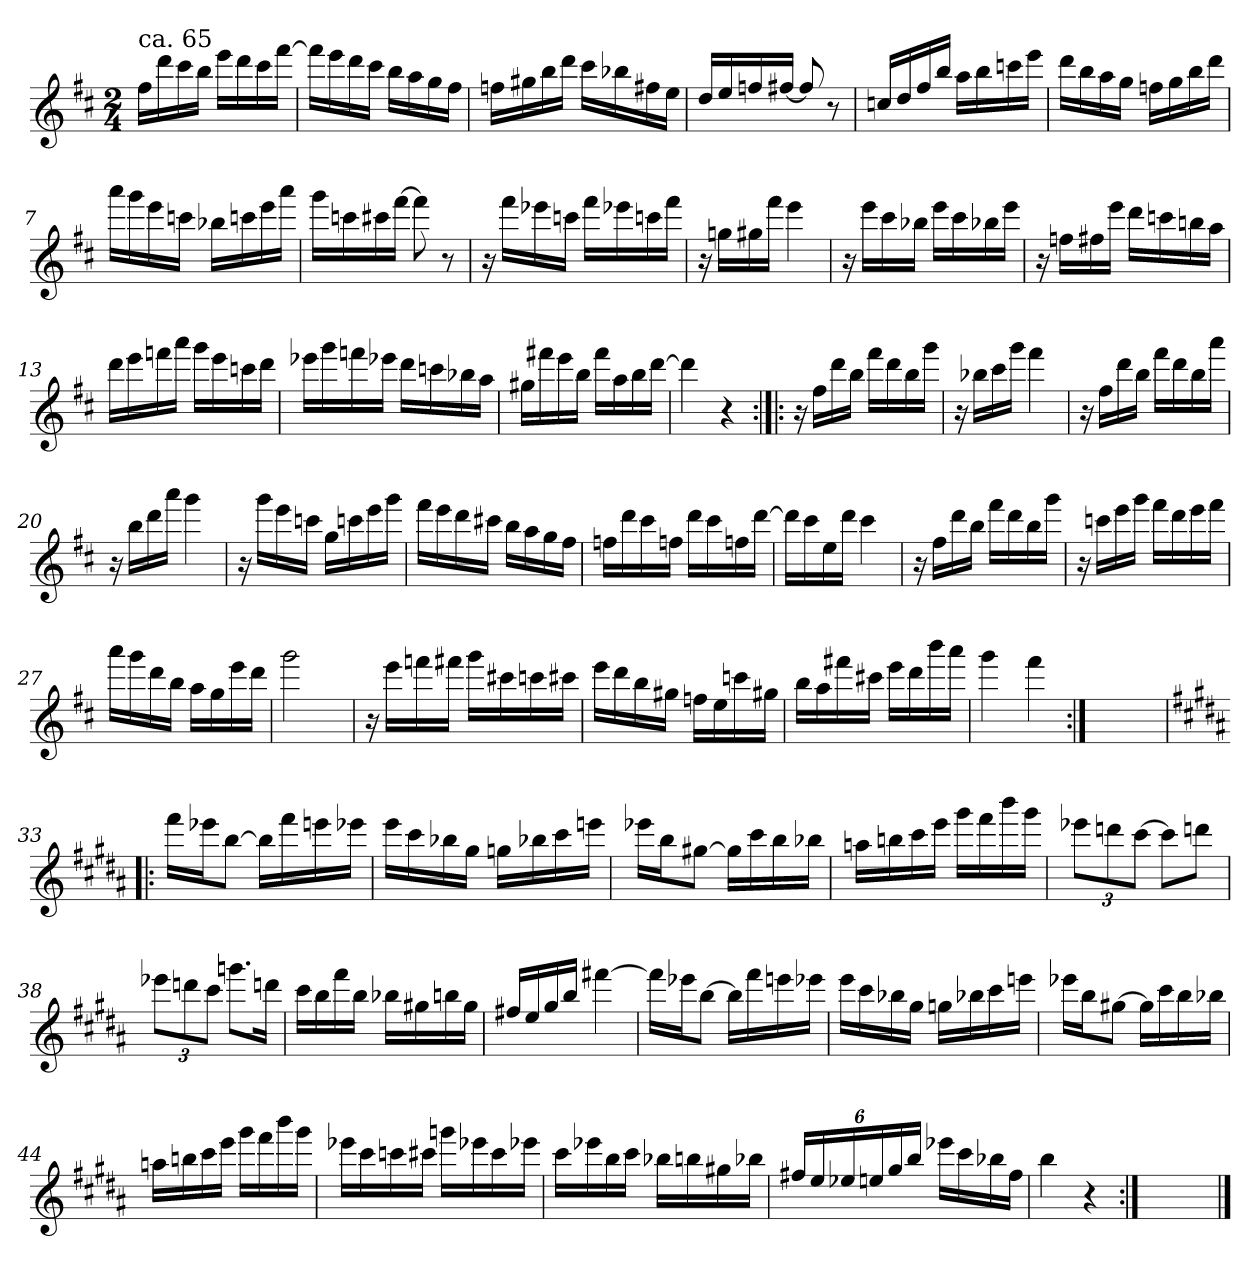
**kern
*part1
*staff1
*clefG2
*k[f#c#]
*D:
*M2/4
=1
!LO:TX:a:t=ca. 65
16ff#\LL
16ddd\
16ccc#\
16bb\JJ
16eee\LL
16ddd\
16ccc#\
[16fff#\JJ
=2
16fff#\LL]
16eee\
16ddd\
16ccc#\JJ
16bb\LL
16aa\
16gg\
16ff#\JJ
=3
16ffn\LL
16gg#X\
16bb\
16ddd\JJ
16ccc#\LL
16bb-X\
16ff#X\
16ee\JJ
=4
16dd/LL
16ee/
16ffn/
[16ff#X/JJ
8ff#/]
8r
!!LO:LB:g=z
=5
16ccn/LL
16dd/
16ff#/
16bb/JJ
16aa\LL
16bb\
16cccn\
16eee\JJ
=6
16ddd\LL
16bb\
16aa\
16gg\JJ
16ffn\LL
16gg\
16bb\
16ddd\JJ
=7
16aaa\LL
16ggg\
16eee\
16cccn\JJ
16bb-X\LL
16cccn\
16eee\
16aaa\JJ
=8
16ggg\LL
16cccn\
16ccc#X\
[16fff#\JJ
8fff#\]
8r
=9
16r
16fff#\LL
16eee-X\
16cccn\JJ
16fff#\LL
16eee-X\
16cccn\
16fff#\JJ
!!LO:LB:g=z
=10
16r
16ggn\LL
16gg#X\
16fff#\JJ
4eee\
=11
16r
16eee\LL
16ccc#\
16bb-X\JJ
16eee\LL
16ccc#\
16bb-X\
16eee\JJ
=12
16r
16ffn\LL
16ff#X\
16eee\JJ
16ddd\LL
16cccn\
16bbn\
16aa\JJ
=13
16ddd\LL
16eee\
16fffn\
16aaa\JJ
16ggg\LL
16eee\
16cccn\
16ddd\JJ
!!LO:LB:g=z
=14
16eee-X\LL
16ggg\
16fffn\
16eee-X\JJ
16ddd\LL
16cccn\
16bb-X\
16aa\JJ
=15
16gg#X\LL
16fff#X\
16eee\
16bb\JJ
16fff#\LL
16aa\
16bb\
[16ddd\JJ
=16
4ddd\]
4r
=17:|!|:
16r
16ff#\LL
16ddd\
16bb\JJ
16fff#\LL
16ddd\
16bb\
16ggg\JJ
=18
16r
16bb-X\LL
16ccc#\
16ggg\JJ
4fff#\
!!LO:LB:g=z
=19
16r
16ff#\LL
16ddd\
16bb\JJ
16fff#\LL
16ddd\
16bb\
16aaa\JJ
=20
16r
16bb\LL
16ddd\
16aaa\JJ
4ggg\
=21
16r
16ggg\LL
16eee\
16cccn\JJ
16gg\LL
16cccn\
16eee\
16ggg\JJ
=22
16fff#\LL
16eee\
16ddd\
16ccc#X\JJ
16bb\LL
16aa\
16gg\
16ff#\JJ
=23
16ffn\LL
16ddd\
16ccc#\
16ffn\JJ
16ddd\LL
16ccc#\
16ffn\
[16ddd\JJ
!!LO:LB:g=z
=24
16ddd\LL]
16ccc#\
16ee\
16ddd\JJ
4ccc#\
=25
16r
16ff#\LL
16ddd\
16bb\JJ
16fff#\LL
16ddd\
16bb\
16ggg\JJ
=26
16r
16cccn\LL
16eee\
16ggg\JJ
16fff#\LL
16ddd\
16eee\
16fff#\JJ
=27
16aaa\LL
16ggg\
16ddd\
16bb\JJ
16aa\LL
16gg\
16eee\
16ddd\JJ
=28
2ggg\
!!LO:LB:g=z
=29
16r
16eee\LL
16fffn\
16fff#X\JJ
16ggg\LL
16ccc#X\
16cccn\
16ccc#X\JJ
=30
16eee\LL
16ddd\
16bb\
16gg#X\JJ
16ffn\LL
16ee\
16cccn\
16gg#X\JJ
=31
16bb\LL
16aa\
16fff#X\
16ccc#X\JJ
16eee\LL
16ddd\
16bbb\
16aaa\JJ
=32
4ggg\
4fff#\
=32X321:|!
2ryy
!!LO:LB:g=z
=33!|:
*k[f#c#g#d#a#]
*B:
16fff#\LL
16eee-X\J
[8bb\J
16bb\LL]
16fff#\
16eeen\
16eee-X\JJ
=34
16eee\LL
16ccc#\
16bb-X\
16gg#\JJ
16ggn\LL
16bb-X\
16ccc#\
16eeen\JJ
=35
16eee-X\LL
16bb\J
[8gg#X\J
16gg#\LL]
16ccc#\
16bb\
16bb-X\JJ
=36
16aan\LL
16bbn\
16ccc#\
16eee\JJ
16ggg#\LL
16fff#\
16bbb\
16ggg#\JJ
!!LO:LB:g=z
=37
*Xbrackettup
12eee-X\L
12dddn\
[12ccc#\J
8ccc#\L]
8dddn\J
=38
12eee-X\L
12dddn\
12ccc#\J
8.gggn\L
16dddn\Jk
=39
16ccc#\LL
16bb\
16fff#\
16bb\JJ
16bb-X\LL
16gg#X\
16bbn\
16gg#\JJ
=40
16ff#X/LL
16ee/
16gg#/
16bb/JJ
[4fff#X\
!!LO:LB:g=z
=41
16fff#\LL]
16eee-X\J
[8bb\J
16bb\LL]
16fff#\
16eeen\
16eee-X\JJ
=42
16eee\LL
16ccc#\
16bb-X\
16gg#\JJ
16ggn\LL
16bb-X\
16ccc#\
16eeen\JJ
=43
16eee-X\LL
16bb\J
[8gg#X\J
16gg#\LL]
16ccc#\
16bb\
16bb-X\JJ
=44
16aan\LL
16bbn\
16ccc#\
16eee\JJ
16ggg#\LL
16fff#\
16bbb\
16ggg#\JJ
=45
16eee-X\LL
16ccc#\
16cccn\
16ccc#X\JJ
16gggn\LL
16eee-X\
16ccc#\
16eee-X\JJ
!!LO:LB:g=z
=46
16ccc#\LL
16eee-X\
16bb\
16ccc#\JJ
16bb-X\LL
16bbn\
16gg#X\
16bb-X\JJ
=47
24ff#X/LL
24ee/
24ee-X/
24een/
24gg#/
24bb/JJ
16eee-X\LL
16ccc#\
16bb-X\
16ff#\JJ
=48
4bb\
4r
=49:|!
2ryy
==
*-
